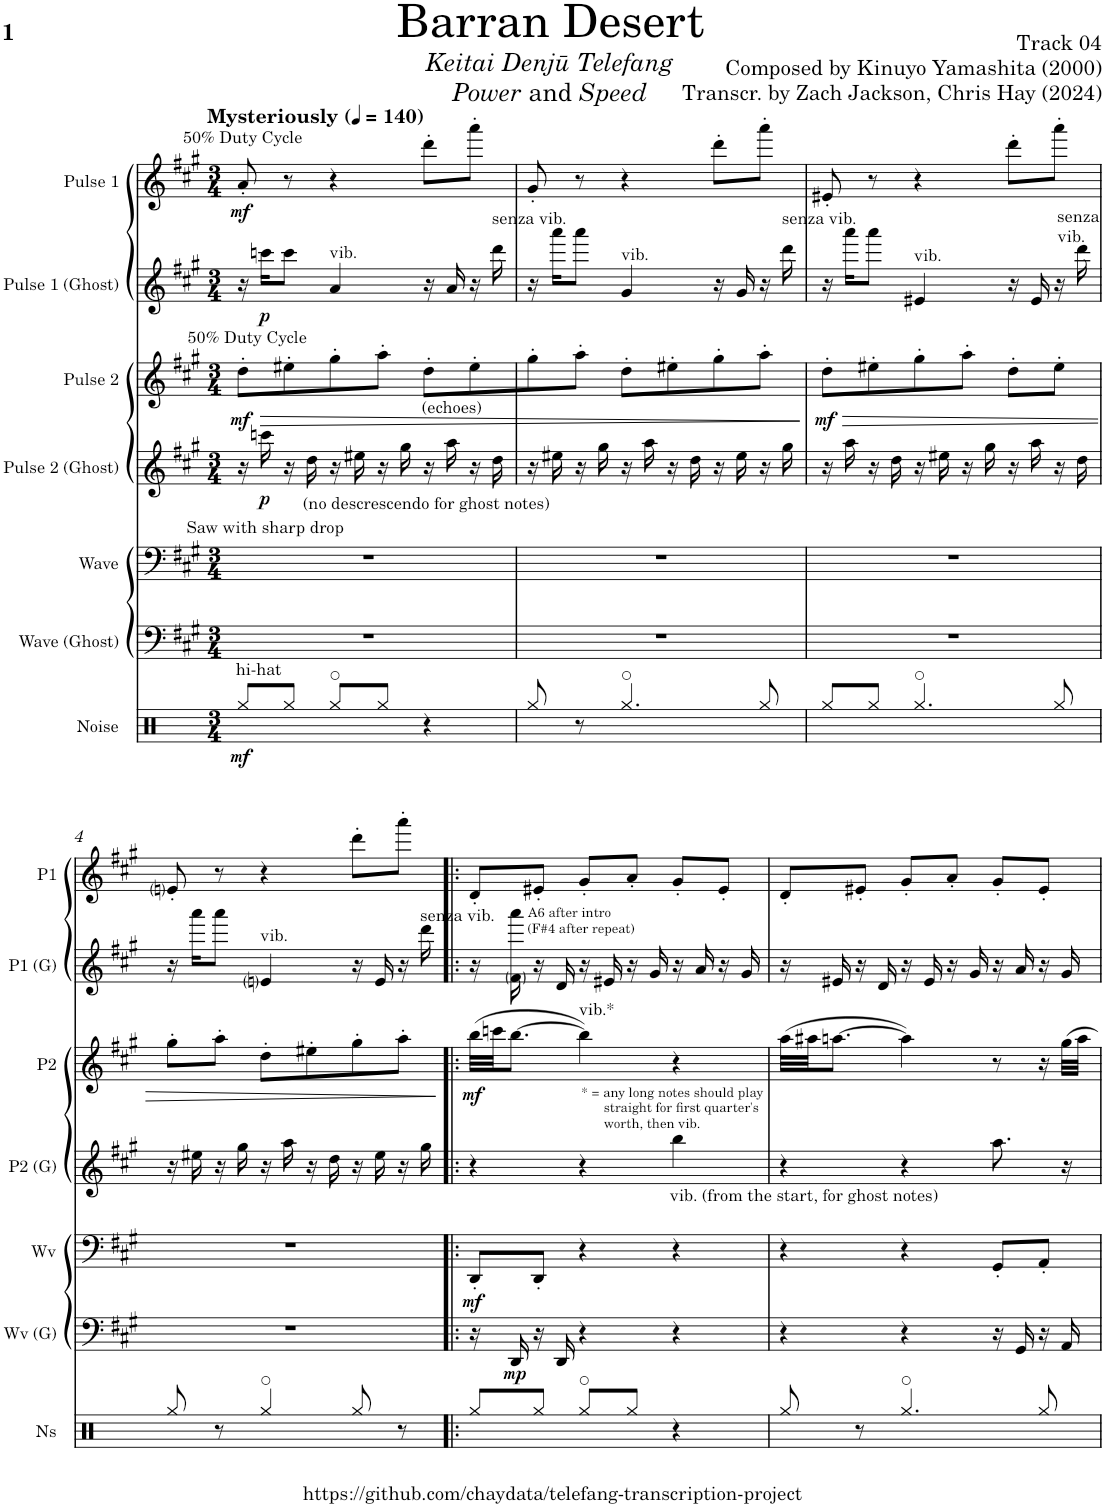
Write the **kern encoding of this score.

**kern	**dynam	**kern	**dynam	**kern	**dynam	**kern	**dynam	**kern	**dynam	**kern	**dynam	**kern	**dynam
*part7	*part7	*part6	*part6	*part5	*part5	*part4	*part4	*part3	*part3	*part2	*part2	*part1	*part1
*staff7	*staff7	*staff6	*staff6	*staff5	*staff5	*staff4	*staff4	*staff3	*staff3	*staff2	*staff2	*staff1	*staff1
*I"Noise	*	*I"Wave (Ghost)	*	*I"Wave	*	*I"Pulse 2 (Ghost)	*	*I"Pulse 2	*	*I"Pulse 1 (Ghost)	*	*I"Pulse 1	*
*I'Ns	*	*I'Wv (G)	*	*I'Wv	*	*I'P2 (G)	*	*I'P2	*	*I'P1 (G)	*	*I'P1	*
*clefX	*	*clefF4	*	*clefF4	*	*clefG2	*	*clefG2	*	*clefG2	*	*clefG2	*
*k[]	*	*k[f#c#g#]	*	*k[f#c#g#]	*	*k[f#c#g#]	*	*k[f#c#g#]	*	*k[f#c#g#]	*	*k[f#c#g#]	*
*M3/4	*	*M3/4	*	*M3/4	*	*M3/4	*	*M3/4	*	*M3/4	*	*M3/4	*
*MM140	*	*MM140	*	*MM140	*	*MM140	*	*MM140	*	*MM140	*	*MM140	*
=1	=1	=1	=1	=1	=1	=1	=1	=1	=1	=1	=1	=1	=1
!	!	!	!	!	!	!	!	!	!	!	!	!LO:TX:a:B:t=Mysteriously	!
!	!	!	!	!	!	!	!	!	!	!	!	!LO:TX:a:t=50% Duty Cycle	!
!	!	!	!	!	!	!	!	!LO:TX:a:t=50% Duty Cycle	!	!	!	!	!
!	!	!	!	!LO:TX:a:t=Saw with sharp drop	!	!	!	!	!	!	!	!	!
!LO:TX:a:t=hi-hat	!	!	!	!	!	!	!	!	!	!	!	!	!
!	!LO:DY:b	!	!	!	!	!	!	!	!LO:HP:b	!	!	!	!
!	!	!	!	!	!	!	!	!	!LO:DY:n=1:b	!	!	!	!LO:DY:b
8Rgg/L	mf	2.r	.	2.r	.	16r	.	8dd'\L	> mf	16r	.	8a'/	mf
!	!	!	!	!	!	!	!LO:DY:b	!	!	!	!LO:DY:b	!	!
.	.	.	.	.	.	16cccn\	p	.	.	16cccn\KL	p	.	.
8Rgg/J	.	.	.	.	.	16r	.	8ee#X'\	.	8ccc\J	.	8r	.
!	!	!	!	!	!	!LO:TX:b:t=(no descrescendo for ghost notes)	!	!	!	!	!	!	!
.	.	.	.	.	.	16dd\	.	.	.	.	.	.	.
!	!	!	!	!	!	!	!	!	!	!LO:TX:a:t=vib.	!	!	!
8Rgg/L	.	.	.	.	.	16r	.	8gg#'\	.	4a/	.	4r	.
.	.	.	.	.	.	16ee#X\	.	.	.	.	.	.	.
8Rgg/J	.	.	.	.	.	16r	.	8aa'\J	.	.	.	.	.
.	.	.	.	.	.	16gg#\	.	.	.	.	.	.	.
!	!	!	!	!	!	!	!	!LO:TX:b:t=(echoes)	!	!	!	!	!
4r	.	.	.	.	.	16r	.	8dd'\L	.	16r	.	8ddd'\L	.
.	.	.	.	.	.	16aa\	.	.	.	16a/	.	.	.
.	.	.	.	.	.	16r	.	8ee#'\	.	16r	.	8aaa'\J	.
!	!	!	!	!	!	!	!	!	!	!LO:TX:a:t=senza vib.	!	!	!
.	.	.	.	.	.	16dd\	.	.	.	16ddd\	.	.	.
=2	=2	=2	=2	=2	=2	=2	=2	=2	=2	=2	=2	=2	=2
8Rgg/	.	2.r	.	2.r	.	16r	.	8gg#'\	.	16r	.	8g#'/	.
.	.	.	.	.	.	16ee#X\	.	.	.	16aaa\KL	.	.	.
8r	.	.	.	.	.	16r	.	8aa'\J	.	8aaa\J	.	8r	.
.	.	.	.	.	.	16gg#\	.	.	.	.	.	.	.
!	!	!	!	!	!	!	!	!	!	!LO:TX:a:t=vib.	!	!	!
4.Rgg/	.	.	.	.	.	16r	.	8dd'\L	.	4g#/	.	4r	.
.	.	.	.	.	.	16aa\	.	.	.	.	.	.	.
.	.	.	.	.	.	16r	.	8ee#X'\	.	.	.	.	.
.	.	.	.	.	.	16dd\	.	.	.	.	.	.	.
.	.	.	.	.	.	16r	.	8gg#'\	.	16r	.	8ddd'\L	.
.	.	.	.	.	.	16ee#\	.	.	.	16g#/	.	.	.
8Rgg/	.	.	.	.	.	16r	.	8aa'\J	.	16r	.	8aaa'\J	.
!	!	!	!	!	!	!	!	!	!	!LO:TX:a:t=senza vib.	!	!	!
.	.	.	.	.	.	16gg#\	.	.	.	16ddd\	.	.	.
.	.	.	.	.	.	.	.	.	]	.	.	.	.
=3	=3	=3	=3	=3	=3	=3	=3	=3	=3	=3	=3	=3	=3
!	!	!	!	!	!	!	!	!	!LO:HP:b	!	!	!	!
!	!	!	!	!	!	!	!	!	!LO:DY:n=1:b	!	!	!	!
8Rgg/L	.	2.r	.	2.r	.	16r	.	8dd'\L	> mf	16r	.	8e#X'/	.
.	.	.	.	.	.	16aa\	.	.	.	16aaa\KL	.	.	.
8Rgg/J	.	.	.	.	.	16r	.	8ee#X'\	.	8aaa\J	.	8r	.
.	.	.	.	.	.	16dd\	.	.	.	.	.	.	.
!	!	!	!	!	!	!	!	!	!	!LO:TX:a:t=vib.	!	!	!
4.Rgg/	.	.	.	.	.	16r	.	8gg#'\	.	4e#X/	.	4r	.
.	.	.	.	.	.	16ee#X\	.	.	.	.	.	.	.
.	.	.	.	.	.	16r	.	8aa'\J	.	.	.	.	.
.	.	.	.	.	.	16gg#\	.	.	.	.	.	.	.
.	.	.	.	.	.	16r	.	8dd'\L	.	16r	.	8ddd'\L	.
.	.	.	.	.	.	16aa\	.	.	.	16e#/	.	.	.
8Rgg/	.	.	.	.	.	16r	.	8ee#'\J	.	16r	.	8aaa'\J	.
!	!	!	!	!	!	!	!	!	!	!LO:TX:a:t=senza	!	!	!
!	!	!	!	!	!	!	!	!	!	!LO:TX:a:t=vib.	!	!	!
.	.	.	.	.	.	16dd\	.	.	.	16ddd\	.	.	.
!!LO:LB:g=z
=4	=4	=4	=4	=4	=4	=4	=4	=4	=4	=4	=4	=4	=4
8Rgg/	.	2.r	.	2.r	.	16r	.	8gg#'\L	.	16r	.	8eni'/	.
.	.	.	.	.	.	16ee#X\	.	.	.	16aaa\KL	.	.	.
8r	.	.	.	.	.	16r	.	8aa'\J	.	8aaa\J	.	8r	.
.	.	.	.	.	.	16gg#\	.	.	.	.	.	.	.
!	!	!	!	!	!	!	!	!	!	!LO:TX:a:t=vib.	!	!	!
4Rgg/	.	.	.	.	.	16r	.	8dd'\L	.	4eni/	.	4r	.
.	.	.	.	.	.	16aa\	.	.	.	.	.	.	.
.	.	.	.	.	.	16r	.	8ee#X'\	.	.	.	.	.
.	.	.	.	.	.	16dd\	.	.	.	.	.	.	.
8Rgg/	.	.	.	.	.	16r	.	8gg#'\	.	16r	.	8ddd'\L	.
.	.	.	.	.	.	16ee#\	.	.	.	16e/	.	.	.
8r	.	.	.	.	.	16r	.	8aa'\J	.	16r	.	8aaa'\J	.
!	!	!	!	!	!	!	!	!	!	!LO:TX:a:t=senza vib.	!	!	!
.	.	.	.	.	.	16gg#\	.	.	.	16ddd\	.	.	.
.	.	.	.	.	.	.	.	.	]	.	.	.	.
=5!|:	=5!|:	=5!|:	=5!|:	=5!|:	=5!|:	=5!|:	=5!|:	=5!|:	=5!|:	=5!|:	=5!|:	=5!|:	=5!|:
!	!	!	!	!	!LO:DY:b	!	!	!	!LO:DY:b	!	!	!	!
8Rgg/L	.	16r	.	8DD'/L	mf	4r	.	(32bb\LLL	mf	16r	.	8d'/L	.
.	.	.	.	.	.	.	.	32cccn\JJ	.	.	.	.	.
!	!	!	!	!	!	!	!	!	!	!LO:TX:a:t=A6 after intro	!	!	!
!	!	!	!	!	!	!	!	!	!	!LO:TX:a:t=(F#4 after repeat)	!	!	!
!	!	!	!LO:DY:b	!	!	!	!	!	!	!	!	!	!
.	.	16DD/	mp	.	.	.	.	[8.bb\J	.	16f#\ 16aaa\	.	.	.
8Rgg/J	.	16r	.	8DD'/J	.	.	.	.	.	16r	.	8e#X'/J	.
.	.	16DD/	.	.	.	.	.	.	.	16d/	.	.	.
!	!	!	!	!	!	!	!	!LO:TX:a:t=vib.*	!	!	!	!	!
!	!	!	!	!	!	!	!	!LO:TX:b:t=* = any long notes should play	!	!	!	!	!
!	!	!	!	!	!	!	!	!LO:TX:b:t=straight for first quarter's	!	!	!	!	!
!	!	!	!	!	!	!	!	!LO:TX:b:t=worth, then vib.	!	!	!	!	!
8Rgg/L	.	4r	.	4r	.	4r	.	4bb\])	.	16r	.	8g#'/L	.
.	.	.	.	.	.	.	.	.	.	16e#X/	.	.	.
8Rgg/J	.	.	.	.	.	.	.	.	.	16r	.	8a'/J	.
.	.	.	.	.	.	.	.	.	.	16g#/	.	.	.
!	!	!	!	!	!	!LO:TX:b:t=vib. (from the start, for ghost notes)	!	!	!	!	!	!	!
4r	.	4r	.	4r	.	4bb\	.	4r	.	16r	.	8g#'/L	.
.	.	.	.	.	.	.	.	.	.	16a/	.	.	.
.	.	.	.	.	.	.	.	.	.	16r	.	8e#'/J	.
.	.	.	.	.	.	.	.	.	.	16g#/	.	.	.
=6	=6	=6	=6	=6	=6	=6	=6	=6	=6	=6	=6	=6	=6
8Rgg/	.	4r	.	4r	.	4r	.	(32aa\LLL	.	16r	.	8d'/L	.
.	.	.	.	.	.	.	.	32aa#X\JJ	.	.	.	.	.
.	.	.	.	.	.	.	.	[8.aan\J	.	16e#X/	.	.	.
8r	.	.	.	.	.	.	.	.	.	16r	.	8e#X'/J	.
.	.	.	.	.	.	.	.	.	.	16d/	.	.	.
4.Rgg/	.	4r	.	4r	.	4r	.	4aa\])	.	16r	.	8g#'/L	.
.	.	.	.	.	.	.	.	.	.	16e#/	.	.	.
.	.	.	.	.	.	.	.	.	.	16r	.	8a'/J	.
.	.	.	.	.	.	.	.	.	.	16g#/	.	.	.
.	.	16r	.	8GG#'/L	.	8.aa\	.	8r	.	16r	.	8g#'/L	.
.	.	16GG#/	.	.	.	.	.	.	.	16a/	.	.	.
8Rgg/	.	16r	.	8AA'/J	.	.	.	16r	.	16r	.	8e#'/J	.
.	.	16AA/	.	.	.	16r	.	32gg#\LLL	.	16g#/	.	.	.
.	.	.	.	.	.	.	.	32aa\JJJ	.	.	.	.	.
=	=	=	=	=	=	=	=	=	=	=	=	=	=
*-	*-	*-	*-	*-	*-	*-	*-	*-	*-	*-	*-	*-	*-
